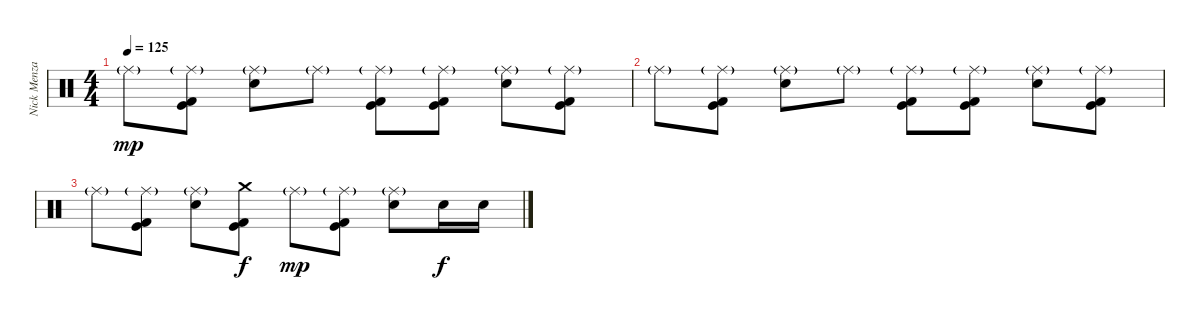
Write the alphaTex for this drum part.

\track ("Nick Menza" "Nick Menza") {instrument percussion}
\staff {score}
\articulation defaults
\ts (4 4)
\tempo 125
\clef neutral
\ks c "Ride (middle)"{g}.8{dy mp}
("Ride (middle)"{g} "Kick (hit)" "Kick (hit) 2").8 ("Ride (middle)"{g} "Electric Snare (hit)").8 "Ride (middle)"{g}.8 ("Ride (middle)"{g} "Kick (hit)" "Kick (hit) 2").8 ("Ride (middle)"{g} "Kick (hit)" "Kick (hit) 2").8 ("Ride (middle)"{g} "Electric Snare (hit)").8 ("Ride (middle)"{g} "Kick (hit)" "Kick (hit) 2").8 |
"Ride (middle)"{g}.8 ("Ride (middle)"{g} "Kick (hit)" "Kick (hit) 2").8 ("Ride (middle)"{g} "Electric Snare (hit)").8 "Ride (middle)"{g}.8 ("Ride (middle)"{g} "Kick (hit)" "Kick (hit) 2").8 ("Ride (middle)"{g} "Kick (hit)" "Kick (hit) 2").8 ("Ride (middle)"{g} "Electric Snare (hit)").8 ("Ride (middle)"{g} "Kick (hit)" "Kick (hit) 2").8 |
"Ride (middle)"{g}.8 ("Ride (middle)"{g} "Kick (hit)" "Kick (hit) 2").8 ("Ride (middle)"{g} "Electric Snare (hit)").8 ("Crash medium (hit)" "Kick (hit)" "Kick (hit) 2").8{dy f} "Ride (middle)"{g}.8{dy mp} ("Ride (middle)"{g} "Kick (hit)" "Kick (hit) 2").8 ("Ride (middle)"{g} "Electric Snare (hit)").8 "Electric Snare (hit)".16{dy f} "Electric Snare (hit)".16
